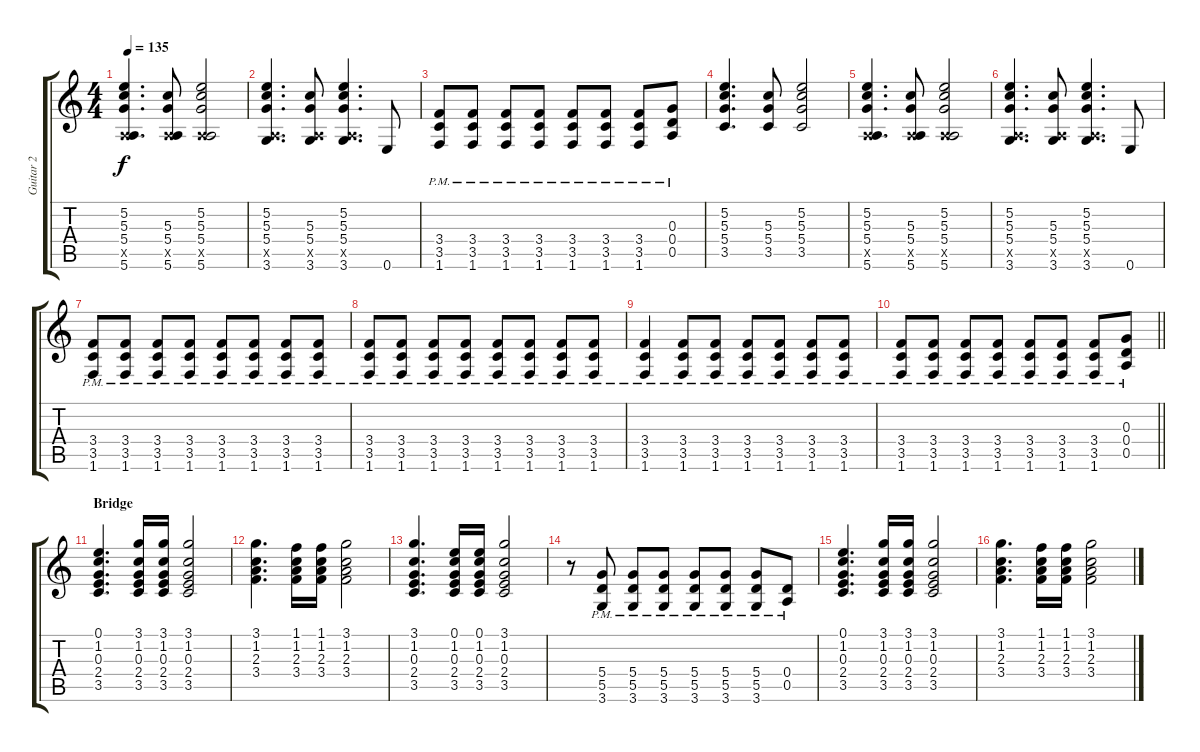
\track ("Guitar 2" "Guitar 2") {instrument distortionguitar}
\staff {score tabs}
\tuning (E4 B3 G3 D3 A2 E2) {hide}
\ts (4 4)
\tempo 135
\clef g2
\ks c
(5.2 5.3 5.4 0.5{x} 5.6).4{d dy f} (5.3 5.4 0.5{x} 5.6).8 (5.2 5.3 5.4 0.5{x} 5.6).2 |
(5.2 5.3 5.4 0.5{x} 3.6).4{d} (5.3 5.4 0.5{x} 3.6).8 (5.2 5.3 5.4 0.5{x} 3.6).4{d} 0.6.8 |
(3.4{pm} 3.5{pm} 1.6{pm}).8 (3.4{pm} 3.5{pm} 1.6{pm}).8 (3.4{pm} 3.5{pm} 1.6{pm}).8 (3.4{pm} 3.5{pm} 1.6{pm}).8 (3.4{pm} 3.5{pm} 1.6{pm}).8 (3.4{pm} 3.5{pm} 1.6{pm}).8 (3.4{pm} 3.5{pm} 1.6{pm}).8 (0.3{pm} 0.4{pm} 0.5{pm}).8 |
(5.2 5.3 5.4 3.5).4{d} (5.3 5.4 3.5).8 (5.2 5.3 5.4 3.5).2 |
(5.2 5.3 5.4 0.5{x} 5.6).4{d} (5.3 5.4 0.5{x} 5.6).8 (5.2 5.3 5.4 0.5{x} 5.6).2 |
(5.2 5.3 5.4 0.5{x} 3.6).4{d} (5.3 5.4 0.5{x} 3.6).8 (5.2 5.3 5.4 0.5{x} 3.6).4{d} 0.6.8 |
(3.4{pm} 3.5{pm} 1.6{pm}).8 (3.4{pm} 3.5{pm} 1.6{pm}).8 (3.4{pm} 3.5{pm} 1.6{pm}).8 (3.4{pm} 3.5{pm} 1.6{pm}).8 (3.4{pm} 3.5{pm} 1.6{pm}).8 (3.4{pm} 3.5{pm} 1.6{pm}).8 (3.4{pm} 3.5{pm} 1.6{pm}).8 (3.4{pm} 3.5{pm} 1.6).8 |
(3.4{pm} 3.5{pm} 1.6{pm}).8 (3.4{pm} 3.5{pm} 1.6{pm}).8 (3.4{pm} 3.5{pm} 1.6{pm}).8 (3.4{pm} 3.5{pm} 1.6{pm}).8 (3.4{pm} 3.5{pm} 1.6{pm}).8 (3.4{pm} 3.5{pm} 1.6{pm}).8 (3.4{pm} 3.5{pm} 1.6{pm}).8 (3.4{pm} 3.5{pm} 1.6).8 |
(3.4{pm} 3.5{pm} 1.6{pm}).4 (3.4{pm} 3.5{pm} 1.6{pm}).8 (3.4{pm} 3.5{pm} 1.6{pm}).8 (3.4{pm} 3.5{pm} 1.6{pm}).8 (3.4{pm} 3.5{pm} 1.6{pm}).8 (3.4{pm} 3.5{pm} 1.6{pm}).8 (3.4{pm} 3.5{pm} 1.6{pm}).8 |
\barLineRight lightlight
(3.4{pm} 3.5{pm} 1.6{pm}).8 (3.4{pm} 3.5{pm} 1.6{pm}).8 (3.4{pm} 3.5{pm} 1.6{pm}).8 (3.4{pm} 3.5{pm} 1.6{pm}).8 (3.4{pm} 3.5{pm} 1.6{pm}).8 (3.4{pm} 3.5{pm} 1.6{pm}).8 (3.4{pm} 3.5{pm} 1.6{pm}).8 (0.3{pm} 0.4{pm} 0.5{pm}).8 |
\section ("" "Bridge")
(0.1 1.2 0.3 2.4 3.5).4{d} (3.1 1.2 0.3 2.4 3.5).16 (3.1 1.2 0.3 2.4 3.5).16 (3.1 1.2 0.3 2.4 3.5).2 |
(3.1 1.2 2.3 3.4).4{d} (1.1 1.2 2.3 3.4).16 (1.1 1.2 2.3 3.4).16 (3.1 1.2 2.3 3.4).2 |
(3.1 1.2 0.3 2.4 3.5).4{d} (0.1 1.2 0.3 2.4 3.5).16 (0.1 1.2 0.3 2.4 3.5).16 (3.1 1.2 0.3 2.4 3.5).2 |
r.8 (5.4{pm} 5.5{pm} 3.6{pm}).8 (5.4{pm} 5.5{pm} 3.6{pm}).8 (5.4{pm} 5.5{pm} 3.6{pm}).8 (5.4{pm} 5.5{pm} 3.6{pm}).8 (5.4{pm} 5.5{pm} 3.6{pm}).8 (5.4{pm} 5.5{pm} 3.6{pm}).8 (0.4{pm} 0.5{pm}).8 |
(0.1 1.2 0.3 2.4 3.5).4{d} (3.1 1.2 0.3 2.4 3.5).16 (3.1 1.2 0.3 2.4 3.5).16 (3.1 1.2 0.3 2.4 3.5).2 |
(3.1 1.2 2.3 3.4).4{d} (1.1 1.2 2.3 3.4).16 (1.1 1.2 2.3 3.4).16 (3.1 1.2 2.3 3.4).2
